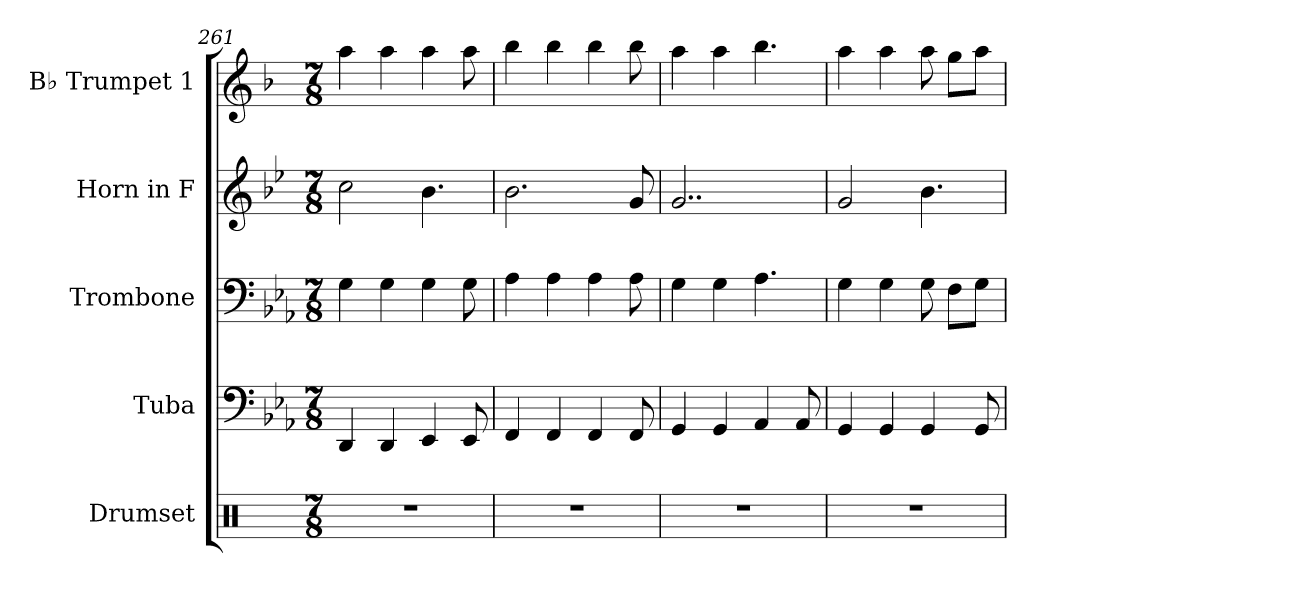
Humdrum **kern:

**kern	**kern	**kern	**kern	**kern
*part5	*part4	*part3	*part2	*part1
*staff5	*staff4	*staff3	*staff2	*staff1
*I"Drumset	*I"Tuba	*I"Trombone	*I"Horn in F	*I"B♭ Trumpet 1
*I'D. Set	*I'Tba	*I'Trb	*I'Hn	*I'Tpt
*clefX	*clefF4	*clefF4	*clefG2	*clefG2
*	*	*	*ITrd4c7	*ITrd1c2
*k[]	*k[b-e-a-]	*k[b-e-a-]	*k[b-e-a-]	*k[b-e-a-]
*M7/8	*M7/8	*M7/8	*M7/8	*M7/8
=261	=261	=261	=261	=261
2..r	4DD/	4G\	2f\	4gg\
.	4DD/	4G\	.	4gg\
.	4EE-/	4G\	4.e-\	4gg\
.	8EE-/	8G\	.	8gg\
=262	=262	=262	=262	=262
2..r	4FF/	4A-\	2.e-\	4aa-\
.	4FF/	4A-\	.	4aa-\
.	4FF/	4A-\	.	4aa-\
.	8FF/	8A-\	8c/	8aa-\
=263	=263	=263	=263	=263
2..r	4GG/	4G\	2..c/	4gg\
.	4GG/	4G\	.	4gg\
.	4AA-/	4.A-\	.	4.aa-\
.	8AA-/	.	.	.
=264	=264	=264	=264	=264
2..r	4GG/	4G\	2c/	4gg\
.	4GG/	4G\	.	4gg\
.	4GG/	8G\	4.e-\	8gg\
.	.	8F\L	.	8ff\L
.	8GG/	8G\J	.	8gg\J
=	=	=	=	=
*-	*-	*-	*-	*-
